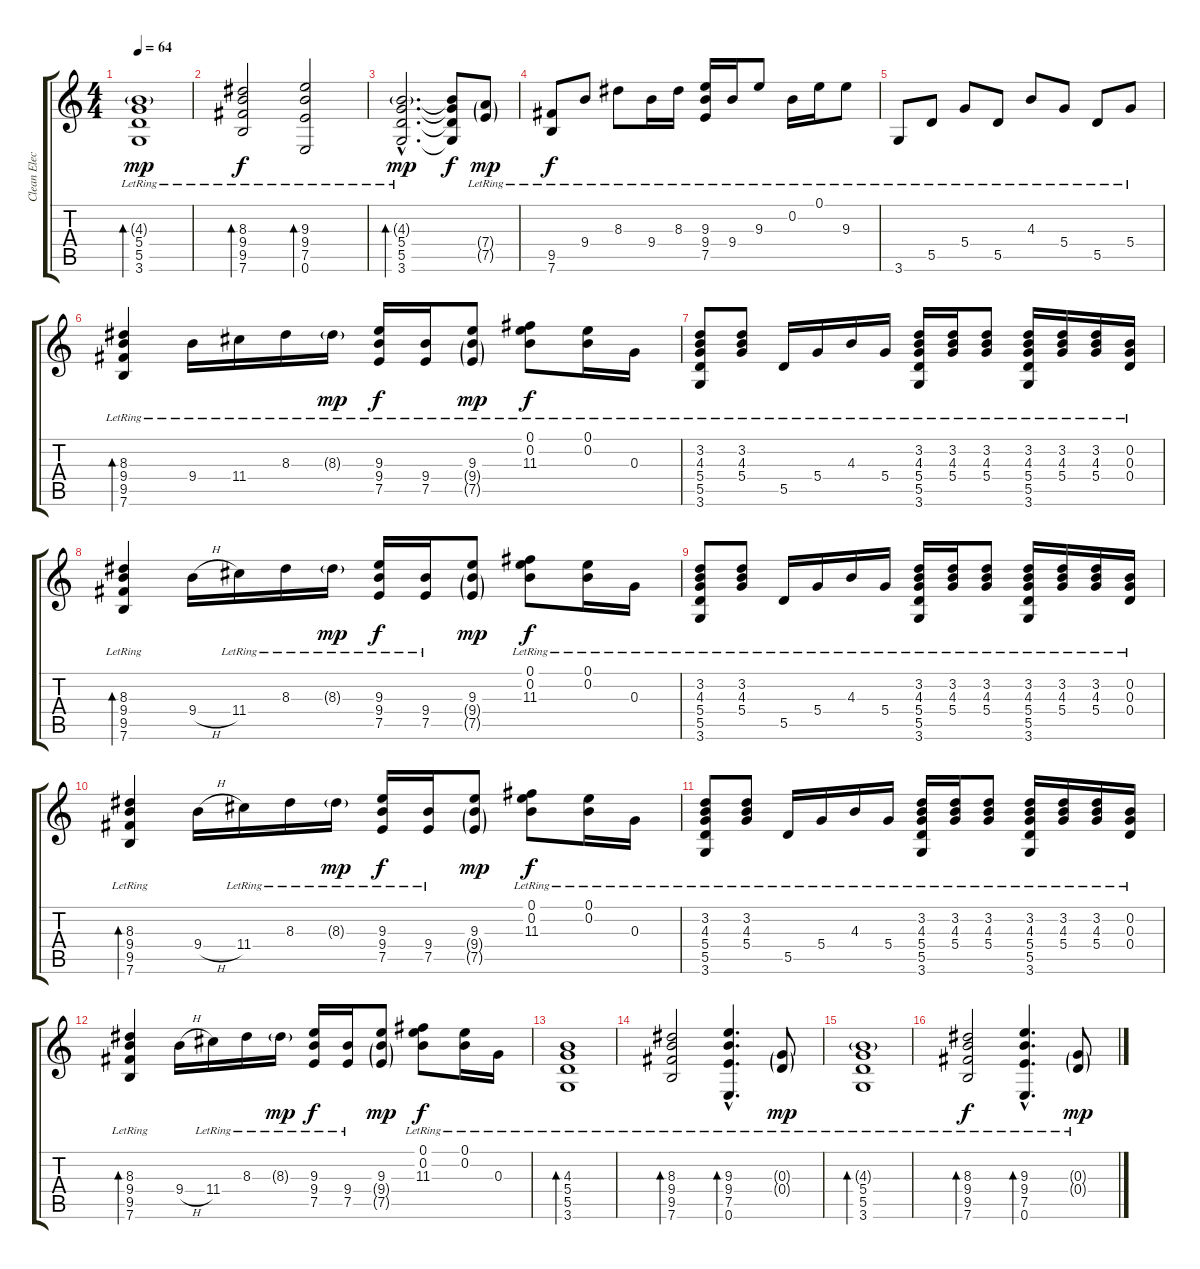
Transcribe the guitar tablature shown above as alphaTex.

\track ("Clean Elec." "Clean Elec") {instrument electricguitarjazz}
\staff {score tabs}
\tuning (E4 B3 G3 D3 A2 E2) {hide}
\ts (4 4)
\tempo 64
\clef g2
\ks c
(4.3{g lr} 5.4{lr} 5.5{lr} 3.6{lr}).1{bd 60 dy mp} |
(8.3{lr} 9.4{lr} 9.5{lr} 7.6{lr}).2{bd 60 dy f} (9.3{lr} 9.4{lr} 7.5{lr} 0.6{lr}).2{bd 60} |
(4.3{g hac lr} 5.4{hac lr} 5.5{hac lr} 3.6{hac lr}).2{d bd 60 dy mp} (4.3{t} 5.4{t} 5.5{t} 3.6{t}).8{dy f} (7.4{g lr} 7.5{g lr}).8{dy mp} |
(9.5{lr} 7.6{lr}).8{dy f} 9.4{lr}.8 8.3{lr}.8 9.4{lr}.16 8.3{lr}.16 (9.3{lr} 9.4{lr} 7.5{lr}).16 9.4{lr}.16 9.3{lr}.8 0.2{lr}.16 0.1{lr}.16 9.3{lr}.8 |
3.6{lr}.8 5.5{lr}.8 5.4{lr}.8 5.5{lr}.8 4.3{lr}.8 5.4{lr}.8 5.5{lr}.8 5.4{lr}.8 |
(8.3{lr} 9.4{lr} 9.5{lr} 7.6{lr}).4{bd 60} 9.4{lr}.16 11.4{lr}.16 8.3{lr}.16 8.3{g lr}.16{dy mp} (9.3{lr} 9.4{lr} 7.5{lr}).16{dy f} (9.4{lr} 7.5{lr}).16 (9.3{lr} 9.4{g lr} 7.5{g lr}).8{dy mp} (0.1{lr} 0.2{lr} 11.3{lr}).8{dy f} (0.1{lr} 0.2{lr}).16 0.3{lr}.16 |
(3.2{lr} 4.3{lr} 5.4{lr} 5.5{lr} 3.6{lr}).8 (3.2{lr} 4.3{lr} 5.4{lr}).8 5.5{lr}.16 5.4{lr}.16 4.3{lr}.16 5.4{lr}.16 (3.2{lr} 4.3{lr} 5.4{lr} 5.5{lr} 3.6{lr}).16 (3.2{lr} 4.3{lr} 5.4{lr}).16 (3.2{lr} 4.3{lr} 5.4{lr}).8 (3.2{lr} 4.3{lr} 5.4{lr} 5.5{lr} 3.6{lr}).16 (3.2{lr} 4.3{lr} 5.4{lr}).16 (3.2{lr} 4.3{lr} 5.4{lr}).16 (0.2{lr} 0.3{lr} 0.4{lr}).16 |
(8.3{lr} 9.4{lr} 9.5{lr} 7.6{lr}).4{bd 60} 9.4{h}.16 11.4{lr}.16 8.3{lr}.16 8.3{g lr}.16{dy mp} (9.3{lr} 9.4{lr} 7.5{lr}).16{dy f} (9.4{lr} 7.5{lr}).16 (9.3 9.4{g} 7.5{g}).8{dy mp} (0.1{lr} 0.2{lr} 11.3{lr}).8{dy f} (0.1{lr} 0.2{lr}).16 0.3{lr}.16 |
(3.2{lr} 4.3{lr} 5.4{lr} 5.5{lr} 3.6{lr}).8 (3.2{lr} 4.3{lr} 5.4{lr}).8 5.5{lr}.16 5.4{lr}.16 4.3{lr}.16 5.4{lr}.16 (3.2{lr} 4.3{lr} 5.4{lr} 5.5{lr} 3.6{lr}).16 (3.2{lr} 4.3{lr} 5.4{lr}).16 (3.2{lr} 4.3{lr} 5.4{lr}).8 (3.2{lr} 4.3{lr} 5.4{lr} 5.5{lr} 3.6{lr}).16 (3.2{lr} 4.3{lr} 5.4{lr}).16 (3.2{lr} 4.3{lr} 5.4{lr}).16 (0.2{lr} 0.3{lr} 0.4{lr}).16 |
(8.3{lr} 9.4{lr} 9.5{lr} 7.6{lr}).4{bd 60} 9.4{h}.16 11.4{lr}.16 8.3{lr}.16 8.3{g lr}.16{dy mp} (9.3{lr} 9.4{lr} 7.5{lr}).16{dy f} (9.4{lr} 7.5{lr}).16 (9.3 9.4{g} 7.5{g}).8{dy mp} (0.1{lr} 0.2{lr} 11.3{lr}).8{dy f} (0.1{lr} 0.2{lr}).16 0.3{lr}.16 |
(3.2{lr} 4.3{lr} 5.4{lr} 5.5{lr} 3.6{lr}).8 (3.2{lr} 4.3{lr} 5.4{lr}).8 5.5{lr}.16 5.4{lr}.16 4.3{lr}.16 5.4{lr}.16 (3.2{lr} 4.3{lr} 5.4{lr} 5.5{lr} 3.6{lr}).16 (3.2{lr} 4.3{lr} 5.4{lr}).16 (3.2{lr} 4.3{lr} 5.4{lr}).8 (3.2{lr} 4.3{lr} 5.4{lr} 5.5{lr} 3.6{lr}).16 (3.2{lr} 4.3{lr} 5.4{lr}).16 (3.2{lr} 4.3{lr} 5.4{lr}).16 (0.2{lr} 0.3{lr} 0.4{lr}).16 |
(8.3{lr} 9.4{lr} 9.5{lr} 7.6{lr}).4{bd 60} 9.4{h}.16 11.4{lr}.16 8.3{lr}.16 8.3{g lr}.16{dy mp} (9.3{lr} 9.4{lr} 7.5{lr}).16{dy f} (9.4{lr} 7.5{lr}).16 (9.3 9.4{g} 7.5{g}).8{dy mp} (0.1{lr} 0.2{lr} 11.3{lr}).8{dy f} (0.1{lr} 0.2{lr}).16 0.3{lr}.16 |
(4.3{lr} 5.4{lr} 5.5{lr} 3.6{lr}).1{bd 60} |
(8.3{lr} 9.4{lr} 9.5{lr} 7.6{lr}).2{bd 60} (9.3{hac lr} 9.4{hac lr} 7.5{hac lr} 0.6{hac lr}).4{d bd 60} (0.3{g lr} 0.4{g lr}).8{dy mp} |
(4.3{g lr} 5.4{lr} 5.5{lr} 3.6{lr}).1{bd 60} |
(8.3{lr} 9.4{lr} 9.5{lr} 7.6{lr}).2{bd 60 dy f} (9.3{hac lr} 9.4{hac lr} 7.5{hac lr} 0.6{hac lr}).4{d bd 60} (0.3{g lr} 0.4{g lr}).8{dy mp}
